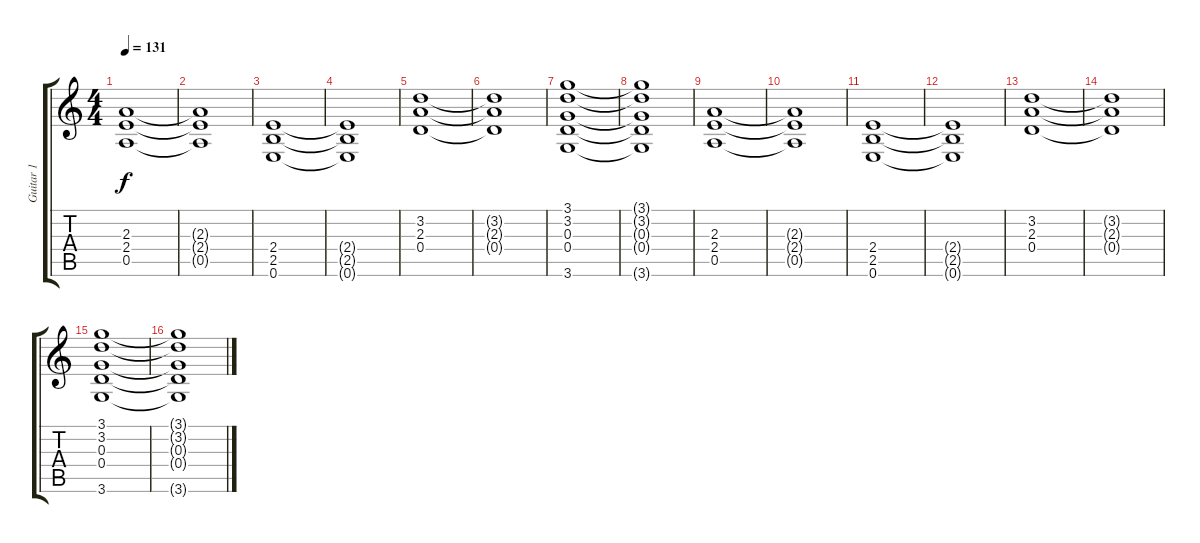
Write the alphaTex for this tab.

\track ("Guitar 1" "Guitar 1") {instrument overdrivenguitar}
\staff {score tabs}
\tuning (E4 B3 G3 D3 A2 E2) {hide}
\ts (4 4)
\tempo 131
\clef g2
\ks c
(2.3 2.4 0.5).1{dy f} |
(2.3{t} 2.4{t} 0.5{t}).1 |
(2.4 2.5 0.6).1 |
(2.4{t} 2.5{t} 0.6{t}).1 |
(3.2 2.3 0.4).1 |
(3.2{t} 2.3{t} 0.4{t}).1 |
(3.1 3.2 0.3 0.4 3.6).1 |
(3.1{t} 3.2{t} 0.3{t} 0.4{t} 3.6{t}).1 |
(2.3 2.4 0.5).1 |
(2.3{t} 2.4{t} 0.5{t}).1 |
(2.4 2.5 0.6).1 |
(2.4{t} 2.5{t} 0.6{t}).1 |
(3.2 2.3 0.4).1 |
(3.2{t} 2.3{t} 0.4{t}).1 |
(3.1 3.2 0.3 0.4 3.6).1 |
(3.1{t} 3.2{t} 0.3{t} 0.4{t} 3.6{t}).1
